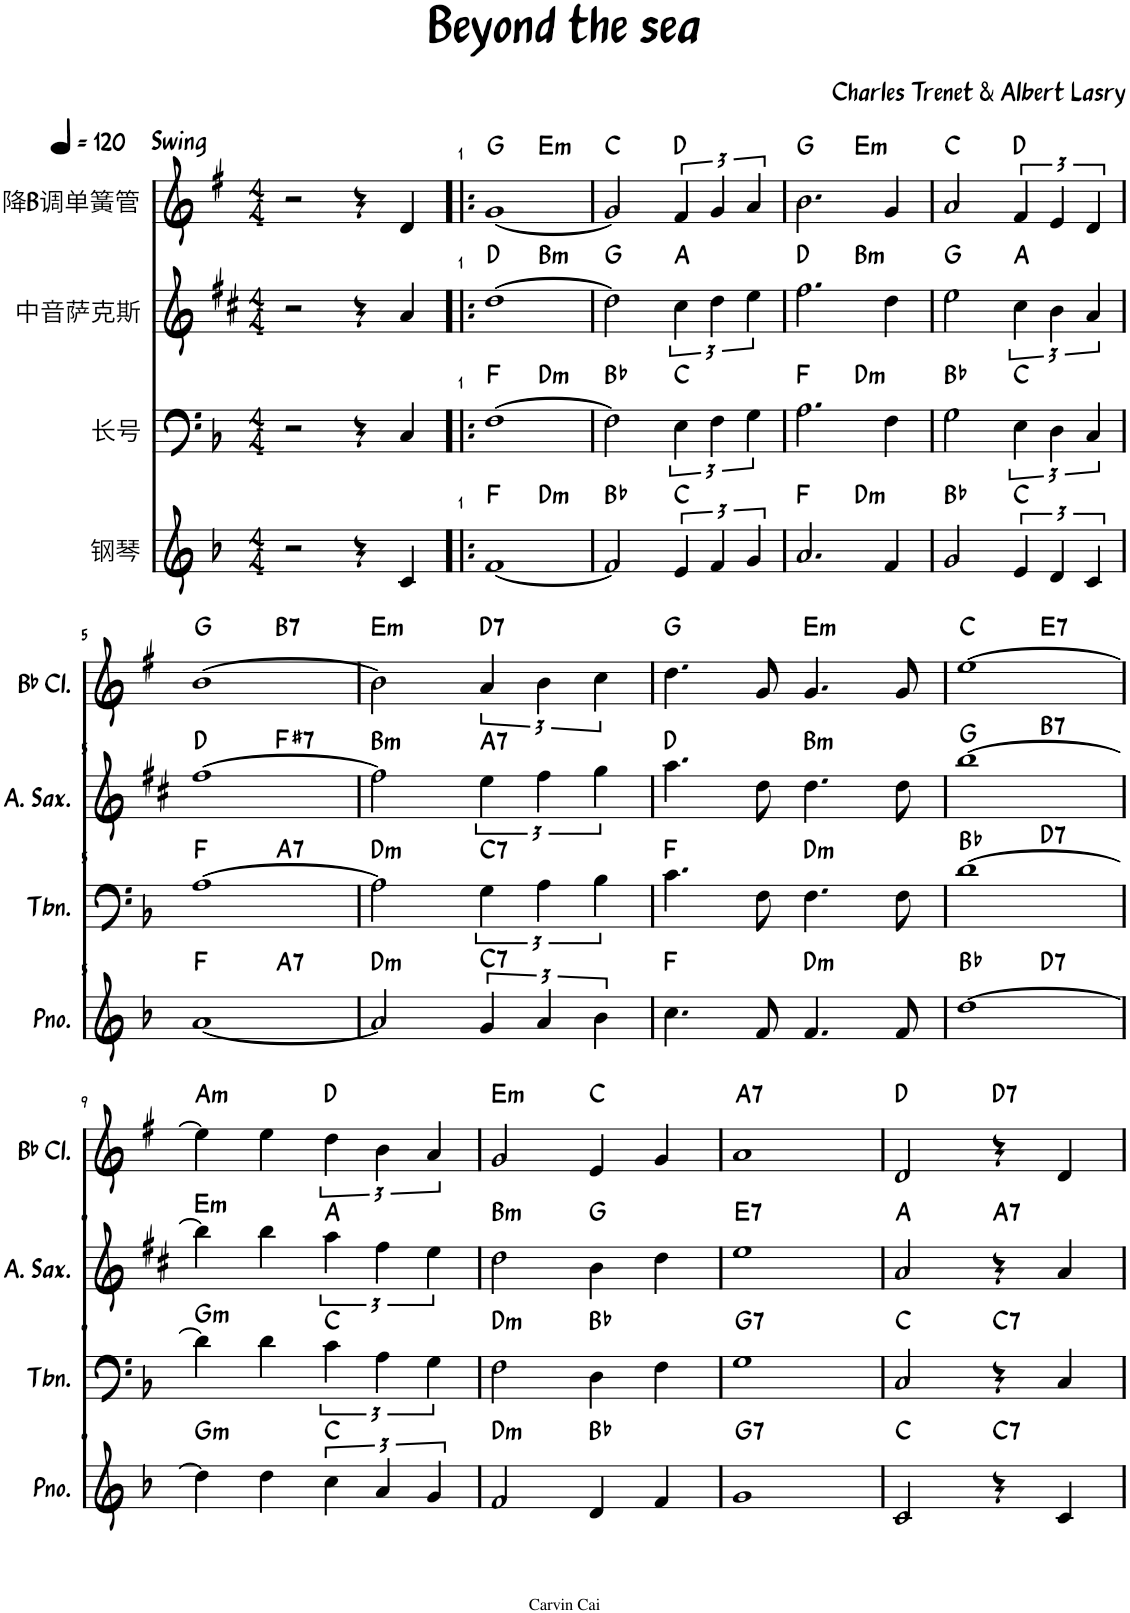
**kern	**harte	**kern	**harte	**kern	**harte	**kern	**harte
*part4	*part4	*part3	*part3	*part2	*part2	*part1	*part1
*staff4	*	*staff3	*	*staff2	*	*staff1	*
*I"钢琴	*	*I"长号	*	*I"中音萨克斯	*	*I"降B调单簧管	*
*clefG2	*	*clefF4	*	*clefG2	*	*clefG2	*
*	*	*	*	*Trd5c9	*	*Trd1c2	*
*k[b-]	*	*k[b-]	*	*k[f#c#]	*	*k[f#]	*
*M4/4	*	*M4/4	*	*M4/4	*	*M4/4	*
*MM120	*	*MM120	*	*MM120	*	*MM120	*
=	=	=	=	=	=	=	=
!	!	!	!	!	!	!LO:TX:a:B:t=Swing	!
2r	.	2r	.	2r	.	2r	.
4r	.	4r	.	4r	.	4r	.
4c/	.	4C/	.	4a/	.	4d/	.
=1!|:	=1!|:	=1!|:	=1!|:	=1!|:	=1!|:	=1!|:	=1!|:
*^	*	*^	*	*^	*	*^	*
[1f	2ryy	F:maj	[1F	2ryy	F:maj	[1dd	2ryy	D:maj	[1g	2ryy	G:maj
!	!	!LO:H:kt=m	!	!	!LO:H:kt=m	!	!	!LO:H:kt=m	!	!	!LO:H:kt=m
.	2ryy	D:min	.	2ryy	D:min	.	2ryy	B:min	.	2ryy	E:min
*v	*v	*	*	*	*	*v	*v	*	*v	*v	*
*	*	*v	*v	*	*	*	*	*
=2	=2	=2	=2	=2	=2	=2	=2
2f/]	Bb:maj	2F\]	Bb:maj	2dd\]	G:maj	2g/]	C:maj
6e/	C:maj	6E\	C:maj	6cc#\	A:maj	6f#/	D:maj
6f/	.	6F\	.	6dd\	.	6g/	.
6g/	.	6G\	.	6ee\	.	6a/	.
=3	=3	=3	=3	=3	=3	=3	=3
*^	*	*^	*	*^	*	*^	*
2.a/	2ryy	F:maj	2.A\	2ryy	F:maj	2.ff#\	2ryy	D:maj	2.b\	2ryy	G:maj
!	!	!LO:H:kt=m	!	!	!LO:H:kt=m	!	!	!LO:H:kt=m	!	!	!LO:H:kt=m
.	2ryy	D:min	.	2ryy	D:min	.	2ryy	B:min	.	2ryy	E:min
4f/	.	.	4F\	.	.	4dd\	.	.	4g/	.	.
*v	*v	*	*	*	*	*v	*v	*	*v	*v	*
*	*	*v	*v	*	*	*	*	*
=4	=4	=4	=4	=4	=4	=4	=4
2g/	Bb:maj	2G\	Bb:maj	2ee\	G:maj	2a/	C:maj
6e/	C:maj	6E\	C:maj	6cc#\	A:maj	6f#/	D:maj
6d/	.	6D\	.	6b\	.	6e/	.
6c/	.	6C/	.	6a/	.	6d/	.
!!LO:LB:g=z
=5	=5	=5	=5	=5	=5	=5	=5
*^	*	*^	*	*^	*	*^	*
[1a	2ryy	F:maj	[1A	2ryy	F:maj	[1ff#	2ryy	D:maj	[1b	2ryy	G:maj
!	!	!LO:H:kt=7	!	!	!LO:H:kt=7	!	!	!LO:H:kt=7	!	!	!LO:H:kt=7
.	2ryy	A:7	.	2ryy	A:7	.	2ryy	F#:7	.	2ryy	B:7
=6	=6	=6	=6	=6	=6	=6	=6	=6	=6	=6	=6
!	!	!LO:H:kt=m	!	!	!LO:H:kt=m	!	!	!LO:H:kt=m	!	!	!LO:H:kt=m
*v	*v	*	*	*	*	*v	*v	*	*v	*v	*
*	*	*v	*v	*	*	*	*	*
2a/]	D:min	2A\]	D:min	2ff#\]	B:min	2b\]	E:min
!	!LO:H:kt=7	!	!LO:H:kt=7	!	!LO:H:kt=7	!	!LO:H:kt=7
6g/	C:7	6G\	C:7	6ee\	A:7	6a/	D:7
6a/	.	6A\	.	6ff#\	.	6b\	.
6b-\	.	6B-\	.	6gg\	.	6cc\	.
=7	=7	=7	=7	=7	=7	=7	=7
4.cc\	F:maj	4.c\	F:maj	4.aa\	D:maj	4.dd\	G:maj
8f/	.	8F\	.	8dd\	.	8g/	.
!	!LO:H:kt=m	!	!LO:H:kt=m	!	!LO:H:kt=m	!	!LO:H:kt=m
4.f/	D:min	4.F\	D:min	4.dd\	B:min	4.g/	E:min
8f/	.	8F\	.	8dd\	.	8g/	.
=8	=8	=8	=8	=8	=8	=8	=8
*^	*	*^	*	*^	*	*^	*
[1dd	2ryy	Bb:maj	[1d	2ryy	Bb:maj	[1bb	2ryy	G:maj	[1ee	2ryy	C:maj
!	!	!LO:H:kt=7	!	!	!LO:H:kt=7	!	!	!LO:H:kt=7	!	!	!LO:H:kt=7
.	2ryy	D:7	.	2ryy	D:7	.	2ryy	B:7	.	2ryy	E:7
!!LO:LB:g=z
=9	=9	=9	=9	=9	=9	=9	=9	=9	=9	=9	=9
!	!	!LO:H:kt=m	!	!	!LO:H:kt=m	!	!	!LO:H:kt=m	!	!	!LO:H:kt=m
*v	*v	*	*	*	*	*v	*v	*	*v	*v	*
*	*	*v	*v	*	*	*	*	*
4dd\]	G:min	4d\]	G:min	4bb\]	E:min	4ee\]	A:min
4dd\	.	4d\	.	4bb\	.	4ee\	.
6cc\	C:maj	6c\	C:maj	6aa\	A:maj	6dd\	D:maj
6a/	.	6A\	.	6ff#\	.	6b\	.
6g/	.	6G\	.	6ee\	.	6a/	.
=10	=10	=10	=10	=10	=10	=10	=10
!	!LO:H:kt=m	!	!LO:H:kt=m	!	!LO:H:kt=m	!	!LO:H:kt=m
2f/	D:min	2F\	D:min	2dd\	B:min	2g/	E:min
4d/	Bb:maj	4D\	Bb:maj	4b\	G:maj	4e/	C:maj
4f/	.	4F\	.	4dd\	.	4g/	.
=11	=11	=11	=11	=11	=11	=11	=11
!	!LO:H:kt=7	!	!LO:H:kt=7	!	!LO:H:kt=7	!	!LO:H:kt=7
1g	G:7	1G	G:7	1ee	E:7	1a	A:7
=12	=12	=12	=12	=12	=12	=12	=12
2c/	C:maj	2C/	C:maj	2a/	A:maj	2d/	D:maj
!	!LO:H:kt=7	!	!LO:H:kt=7	!	!LO:H:kt=7	!	!LO:H:kt=7
4r	C:7	4r	C:7	4r	A:7	4r	D:7
4c/	.	4C/	.	4a/	.	4d/	.
=	=	=	=	=	=	=	=
*-	*-	*-	*-	*-	*-	*-	*-
